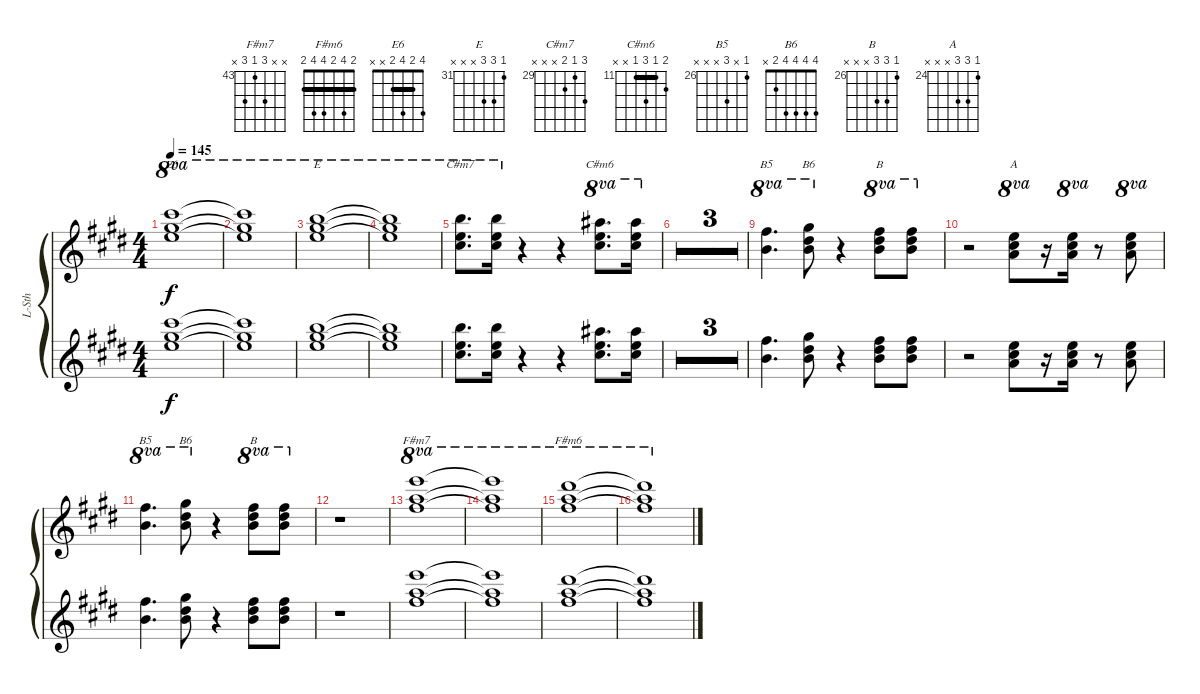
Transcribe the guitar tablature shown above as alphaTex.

\defaultSystemsLayout 4
\bracketExtendMode groupsimilarinstruments
\otherSystemsTrackNameOrientation horizontal
\track ("Pads / Strings" "L-Sth") {multiBarRest instrument lead7fifths}
\staff {score}
\tuning (E4 B3 G3 D3 A2 E2)
\chord ("F#m7" x x 45 43 45 x) {firstfret 43 showfingering false}
\chord ("F#m6" 2 4 2 4 4 2) {showfingering false barre (2 2)}
\chord ("E6" 4 2 4 2 x x) {showfingering false barre 2}
\chord ("E" 31 33 33 x x x) {firstfret 31 showfingering false}
\chord ("C#m7" 31 29 30 x x x) {firstfret 29 showfingering false}
\chord ("C#m6" 12 11 13 11 x x) {firstfret 11 showfingering false barre 11}
\chord ("B5" 26 x 28 x x x) {firstfret 26 showfingering false}
\chord ("B6" 4 4 4 4 2 x) {showfingering false}
\chord ("B" 26 28 28 x x x) {firstfret 26 showfingering false}
\chord ("A" 24 26 26 x x x) {firstfret 24 showfingering false}
\ts (4 4)
\tempo 145
\clef g2
\ks e
(33.1{acc #} 33.2{acc #} 33.3{acc forcenatural}).1{ch "E6" ot 8va dy f} |
(33.3{t acc forcenatural} 33.2{t acc #} 33.1{t acc #}).1{ot 8va} |
(33.3{acc forcenatural} 33.2{acc #} 31.1{acc forcenatural}).1{ch "E" ot 8va} |
(31.1{t acc forcenatural} 33.2{t acc #} 33.3{t acc forcenatural}).1{ot 8va} |
(30.3{acc #} 29.2{acc forcenatural} 31.1{acc forcenatural}).8{d ch "C#m7" ot 8va} (30.3{acc #} 29.2{acc forcenatural} 31.1{acc forcenatural}).16{ot 8va} r.4 r.4 (30.3{acc #} 29.2{acc forcenatural} 30.1{acc #}).8{d ch "C#m6" ot 8va} (30.3{acc #} 29.2{acc forcenatural} 30.1{acc #}).16{ot 8va} |
r.1 |
\simile firstofdouble
|
\simile secondofdouble
|
\simile none
(26.1{acc #} 28.3{acc forcenatural}).4{d ch "B5" ot 8va} (28.3{acc forcenatural} 28.2{acc #} 28.1{acc #}).8{ch "B6" ot 8va} r.4 (26.1{acc #} 28.2{acc #} 28.3{acc forcenatural}).8{ch "B" ot 8va} (26.1{acc #} 28.2{acc #} 28.3{acc forcenatural}).8{ot 8va} |
r.2 (26.3{acc forcenatural} 26.2{acc #} 24.1{acc forcenatural}).8{ch "A" ot 8va} r.16 (26.3{acc forcenatural} 26.2{acc #} 24.1{acc forcenatural}).16{ot 8va} r.8 (26.3{acc forcenatural} 26.2{acc #} 24.1{acc forcenatural}).8{ot 8va} |
(26.1{acc #} 28.3{acc forcenatural}).4{d ch "B5" ot 8va} (28.3{acc forcenatural} 28.2{acc #} 28.1{acc #}).8{ch "B6" ot 8va} r.4 (26.1{acc #} 28.2{acc #} 28.3{acc forcenatural}).8{ch "B" ot 8va} (26.1{acc #} 28.2{acc #} 28.3{acc forcenatural}).8{ot 8va} |
r.1 |
(45.5{acc #} 43.4{acc forcenatural} 45.3{acc forcenatural}).1{ch "F#m7" ot 8va} |
(45.3{t acc forcenatural} 45.5{t acc #} 43.4{t acc forcenatural}).1{ot 8va} |
(40.4{acc #} 38.3{acc forcenatural} 40.2{acc #}).1{ch "F#m6" ot 8va} |
(38.3{t acc forcenatural} 40.4{t acc #} 40.2{t acc #}).1{ot 8va}
\staff {score}
\tuning (E4 B3 G3 D3 A2 E2)
\clef g2
\ottava regular
\simile none
\ks e
(21.1{acc #} 21.2{acc #} 21.3{acc forcenatural}).1{dy f} |
(21.3{t acc forcenatural} 21.2{t acc #} 21.1{t acc #}).1 |
(21.3{acc forcenatural} 21.2{acc #} 19.1{acc forcenatural}).1 |
(19.1{t acc forcenatural} 21.2{t acc #} 21.3{t acc forcenatural}).1 |
(18.3{acc #} 17.2{acc forcenatural} 19.1{acc forcenatural}).8{d} (18.3{acc #} 17.2{acc forcenatural} 19.1{acc forcenatural}).16 r.4 r.4 (18.3{acc #} 17.2{acc forcenatural} 18.1{acc #}).8{d} (18.3{acc #} 17.2{acc forcenatural} 18.1{acc #}).16 |
r.1 |
\simile firstofdouble
|
\simile secondofdouble
|
\simile none
(14.1{acc #} 16.3{acc forcenatural}).4{d} (16.3{acc forcenatural} 16.2{acc #} 16.1{acc #}).8 r.4 (14.1{acc #} 16.2{acc #} 16.3{acc forcenatural}).8 (14.1{acc #} 16.2{acc #} 16.3{acc forcenatural}).8 |
r.2 (14.3{acc forcenatural} 14.2{acc #} 12.1{acc forcenatural}).8 r.16 (14.3{acc forcenatural} 14.2{acc #} 12.1{acc forcenatural}).16 r.8 (14.3{acc forcenatural} 14.2{acc #} 12.1{acc forcenatural}).8 |
(14.1{acc #} 16.3{acc forcenatural}).4{d} (16.3{acc forcenatural} 16.2{acc #} 16.1{acc #}).8 r.4 (14.1{acc #} 16.2{acc #} 16.3{acc forcenatural}).8 (14.1{acc #} 16.2{acc #} 16.3{acc forcenatural}).8 |
r.1 |
(33.5{acc #} 31.4{acc forcenatural} 33.3{acc forcenatural}).1 |
(33.3{t acc forcenatural} 33.5{t acc #} 31.4{t acc forcenatural}).1 |
(28.4{acc #} 26.3{acc forcenatural} 28.2{acc #}).1 |
(26.3{t acc forcenatural} 28.4{t acc #} 28.2{t acc #}).1
